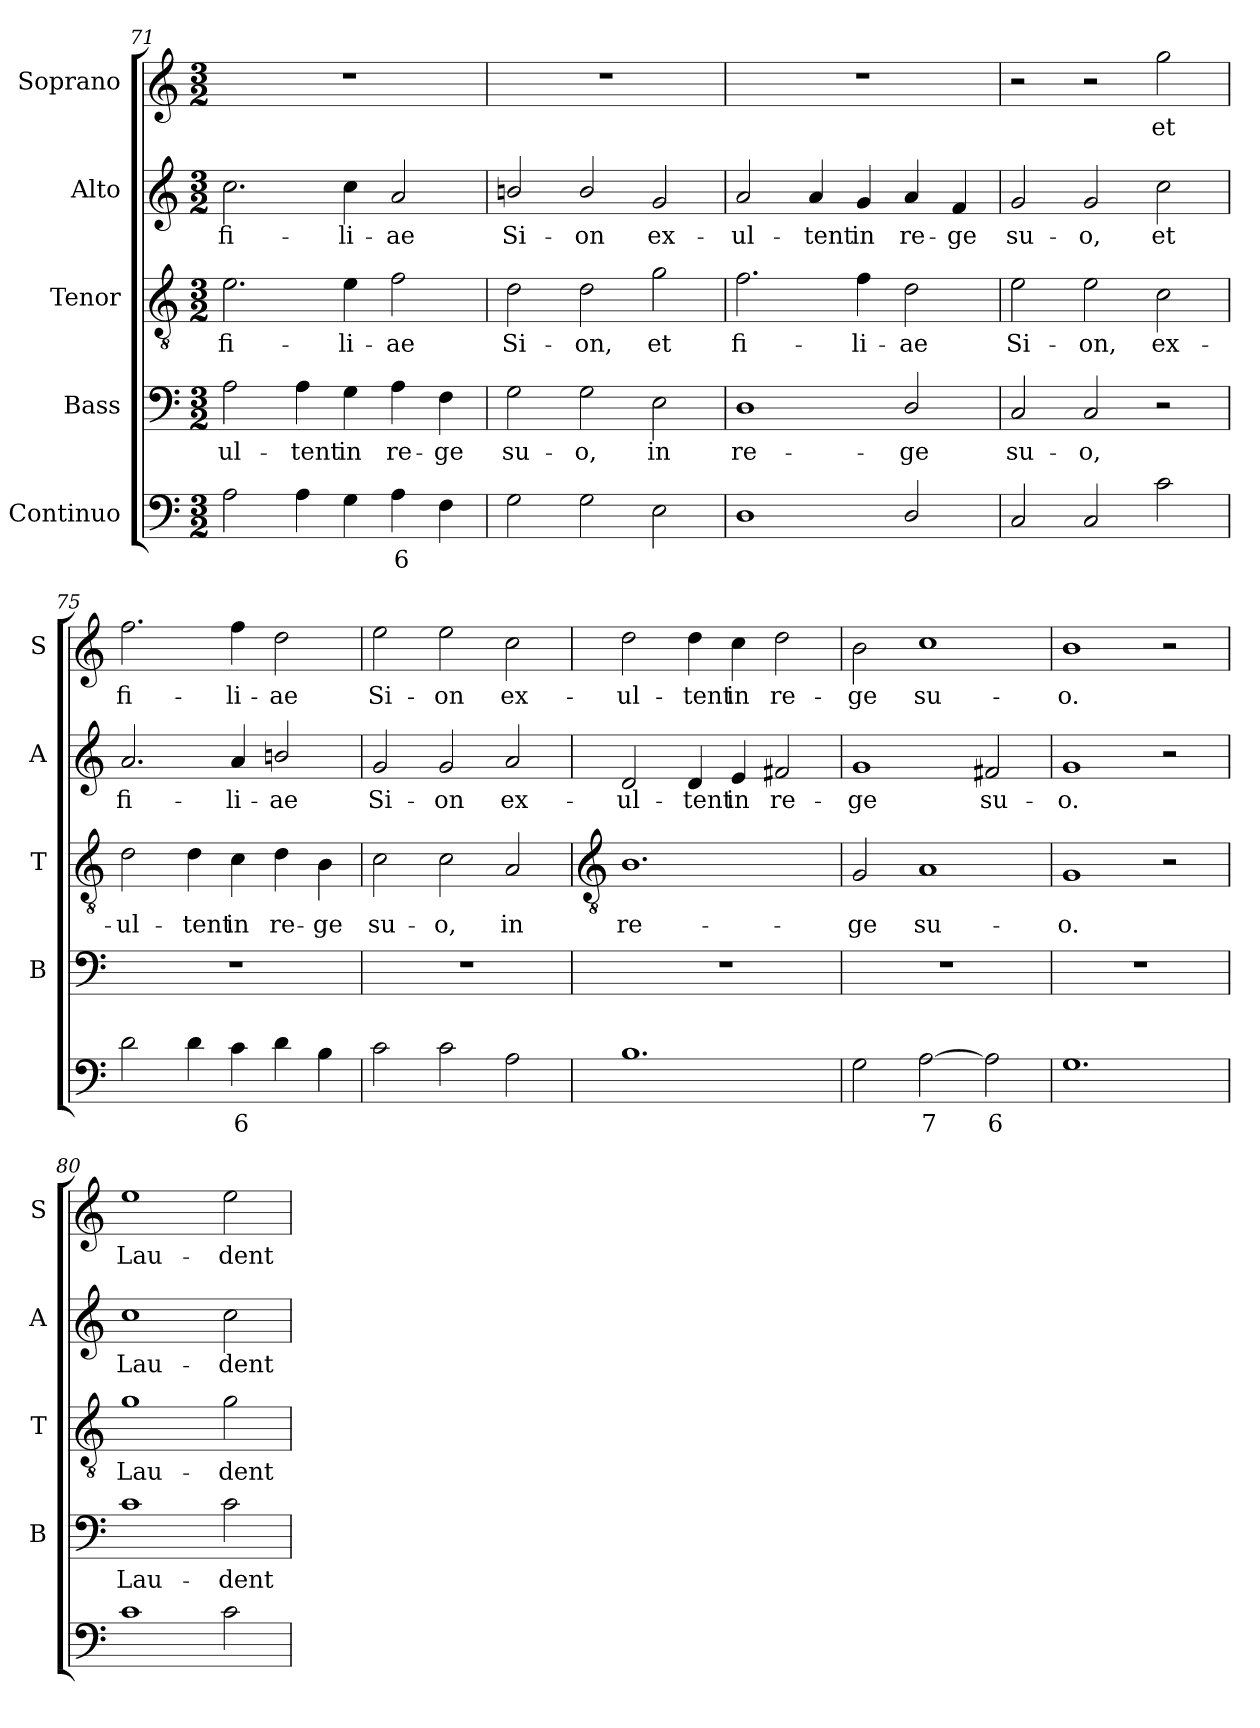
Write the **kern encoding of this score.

**kern	**text	**kern	**text	**kern	**text	**kern	**text	**kern	**text
*part5	*part5	*part4	*part4	*part3	*part3	*part2	*part2	*part1	*part1
*staff5	*staff5	*staff4	*staff4	*staff3	*staff3	*staff2	*staff2	*staff1	*staff1
*I"Continuo	*	*I"Bass	*	*I"Tenor	*	*I"Alto	*	*I"Soprano	*
*	*	*I'B	*	*I'T	*	*I'A	*	*I'S	*
*clefF4	*	*clefF4	*	*clefGv2	*	*clefG2	*	*clefG2	*
*k[]	*	*k[]	*	*k[]	*	*k[]	*	*k[]	*
*C:	*	*C:	*	*C:	*	*C:	*	*C:	*
*M3/2	*	*M3/2	*	*M3/2	*	*M3/2	*	*M3/2	*
=71	=71	=71	=71	=71	=71	=71	=71	=71	=71
!	!	!	!LO:LY:b	!	!LO:LY:b	!	!LO:LY:b	!LO:N:vis=1	!
2A	.	2A	-ul-	2.e	fi-	2.cc	fi-	1.r	.
!	!	!	!LO:LY:b	!	!	!	!	!	!
4A	.	4A	-tent	.	.	.	.	.	.
!	!	!	!LO:LY:b	!	!LO:LY:b	!	!LO:LY:b	!	!
4G	.	4G	in	4e	-li-	4cc	-li-	.	.
!	!LO:LY:b	!	!LO:LY:b	!	!LO:LY:b	!	!LO:LY:b	!	!
4A	6	4A	re-	2f	-ae	2a	-ae	.	.
!	!	!	!LO:LY:b	!	!	!	!	!	!
4F	.	4F	-ge	.	.	.	.	.	.
=72	=72	=72	=72	=72	=72	=72	=72	=72	=72
!	!	!	!LO:LY:b	!	!LO:LY:b	!	!LO:LY:b	!LO:N:vis=1	!
2G	.	2G	su-	2d	Si-	2bn/	Si-	1.r	.
!	!	!	!LO:LY:b	!	!LO:LY:b	!	!LO:LY:b	!	!
2G	.	2G	-o,	2d	-on,	2b/	-on	.	.
!	!	!	!LO:LY:b	!	!LO:LY:b	!	!LO:LY:b	!	!
2E	.	2E	in	2g	et	2g	ex-	.	.
=73	=73	=73	=73	=73	=73	=73	=73	=73	=73
!	!	!	!LO:LY:b	!	!LO:LY:b	!	!LO:LY:b	!LO:N:vis=1	!
1D	.	1D	re-	2.f	fi-	2a	-ul-	1.r	.
!	!	!	!	!	!	!	!LO:LY:b	!	!
.	.	.	.	.	.	4a	-tent	.	.
!	!	!	!	!	!LO:LY:b	!	!LO:LY:b	!	!
.	.	.	.	4f	-li-	4g	in	.	.
!	!	!	!LO:LY:b	!	!LO:LY:b	!	!LO:LY:b	!	!
2D/	.	2D/	-ge	2d	-ae	4a	re-	.	.
!	!	!	!	!	!	!	!LO:LY:b	!	!
.	.	.	.	.	.	4f	-ge	.	.
=74	=74	=74	=74	=74	=74	=74	=74	=74	=74
!	!	!	!LO:LY:b	!	!LO:LY:b	!	!LO:LY:b	!	!
2C	.	2C	su-	2e	Si-	2g	su-	2r	.
!	!	!	!LO:LY:b	!	!LO:LY:b	!	!LO:LY:b	!	!
2C	.	2C	-o,	2e	-on,	2g	-o,	2r	.
!	!	!	!	!	!LO:LY:b	!	!LO:LY:b	!	!LO:LY:b
2c	.	2r	.	2c	ex-	2cc	et	2gg	et
=75	=75	=75	=75	=75	=75	=75	=75	=75	=75
!	!	!LO:N:vis=1	!	!	!LO:LY:b	!	!LO:LY:b	!	!LO:LY:b
2d	.	1.r	.	2d	-ul-	2.a	fi-	2.ff	fi-
!	!	!	!	!	!LO:LY:b	!	!	!	!
4d	.	.	.	4d	-tent	.	.	.	.
!	!LO:LY:b	!	!	!	!LO:LY:b	!	!LO:LY:b	!	!LO:LY:b
4c	6	.	.	4c	in	4a	-li-	4ff	-li-
!	!	!	!	!	!LO:LY:b	!	!LO:LY:b	!	!LO:LY:b
4d	.	.	.	4d	re-	2bn/	-ae	2dd	-ae
!	!	!	!	!	!LO:LY:b	!	!	!	!
4B	.	.	.	4B	-ge	.	.	.	.
=76	=76	=76	=76	=76	=76	=76	=76	=76	=76
!	!	!LO:N:vis=1	!	!	!LO:LY:b	!	!LO:LY:b	!	!LO:LY:b
2c	.	1.r	.	2c	su-	2g	Si-	2ee	Si-
!	!	!	!	!	!LO:LY:b	!	!LO:LY:b	!	!LO:LY:b
2c	.	.	.	2c	-o,	2g	-on	2ee	-on
!	!	!	!	!	!LO:LY:b	!	!LO:LY:b	!	!LO:LY:b
2A	.	.	.	2A	in	2a	ex-	2cc	ex-
!!LO:LB:g=z
=77	=77	=77	=77	=77	=77	=77	=77	=77	=77
*	*	*	*	*clefGv2	*	*	*	*	*
!	!	!LO:N:vis=1	!	!	!LO:LY:b	!	!LO:LY:b	!	!LO:LY:b
1.B	.	1.r	.	1.B	re-	2d	-ul-	2dd	-ul-
!	!	!	!	!	!	!	!LO:LY:b	!	!LO:LY:b
.	.	.	.	.	.	4d	-tent	4dd	-tent
!	!	!	!	!	!	!	!LO:LY:b	!	!LO:LY:b
.	.	.	.	.	.	4e	in	4cc	in
!	!	!	!	!	!	!	!LO:LY:b	!	!LO:LY:b
.	.	.	.	.	.	2f#X	re-	2dd	re-
=78	=78	=78	=78	=78	=78	=78	=78	=78	=78
!	!	!LO:N:vis=1	!	!	!LO:LY:b	!	!LO:LY:b	!	!LO:LY:b
2G	.	1.r	.	2G	-ge	1g	-ge	2b	-ge
!	!LO:LY:b	!	!	!	!LO:LY:b	!	!	!	!LO:LY:b
[2A	7	.	.	1A	su-	.	.	1cc	su-
!	!LO:LY:b	!	!	!	!	!	!LO:LY:b	!	!
2A]	6	.	.	.	.	2f#X	su-	.	.
=79	=79	=79	=79	=79	=79	=79	=79	=79	=79
!	!	!LO:N:vis=1	!	!	!LO:LY:b	!	!LO:LY:b	!	!LO:LY:b
1.G	.	1.r	.	1G	-o.	1g	-o.	1b	-o.
.	.	.	.	2r	.	2r	.	2r	.
=80	=80	=80	=80	=80	=80	=80	=80	=80	=80
!	!	!	!LO:LY:b	!	!LO:LY:b	!	!LO:LY:b	!	!LO:LY:b
1c	.	1c	Lau-	1g	Lau-	1cc	Lau-	1ee	Lau-
!	!	!	!LO:LY:b	!	!LO:LY:b	!	!LO:LY:b	!	!LO:LY:b
2c	.	2c	-dent	2g	-dent	2cc	-dent	2ee	-dent
=	=	=	=	=	=	=	=	=	=
*-	*-	*-	*-	*-	*-	*-	*-	*-	*-
